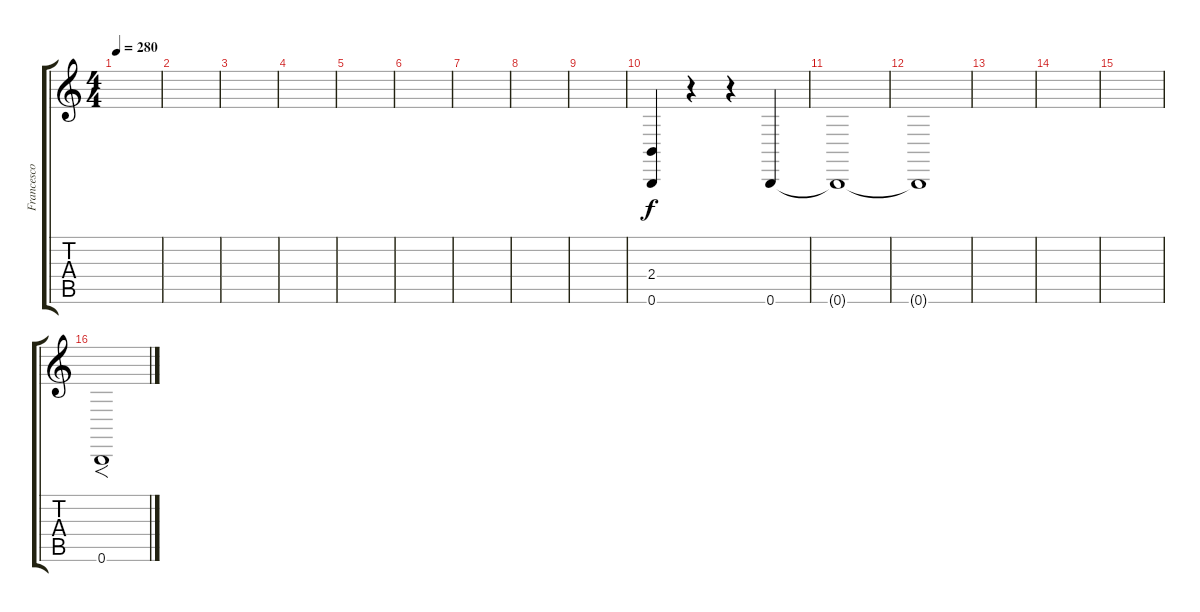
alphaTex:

\track ("Francesco Paoli" "Francesco ") {instrument trombone}
\staff {score tabs}
\tuning (B3 Gb3 D3 A2 E2 B1) {hide}
\ts (4 4)
\tempo 280
\clef g2
\ks c
|
|
|
|
|
|
|
|
|
(2.4 0.6).4 r.4 r.4 0.6.4 |
0.6{t}.1{volume 0} |
0.6{t}.1 |
|
|
|
0.6.1{f volume 13}
